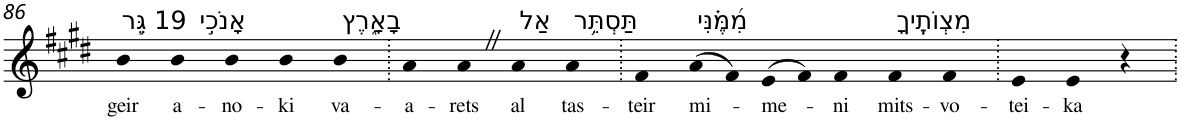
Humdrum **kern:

**kern	**text
*part1	*part1
*staff1	*staff1
*I"Piano	*
*I'Pno	*
!!LO:PB:g=z
*clefG2	*
*k[f#c#g#d#]	*
*E:	*
=86	=86
!LO:TX:a:t=19 גֵּ֣ר	!
!	!LO:LY:b
4b	geir
!LO:TX:a:t=אָנֹכִ֣י	!
!	!LO:LY:b
4b	a-
!	!LO:LY:b
4b	-no-
!	!LO:LY:b
4b	-ki
!LO:TX:a:t=בָאָ֑רֶץ	!
!	!LO:LY:b
4b	va-
=87.	=87.
!	!LO:LY:b
4a	-a-
!	!LO:LY:b
4aZ	-rets
!LO:TX:a:t=אַל	!
!	!LO:LY:b
4a	al
!LO:TX:a:t=תַּסְתֵּ֥ר	!
!	!LO:LY:b
4a	tas-
=88.	=88.
!	!LO:LY:b
4f#	-teir
!LO:TX:a:t=מִ֝מֶּ֗נִּי	!
!	!LO:LY:b
(>8a	mi-
8f#)	.
!	!LO:LY:b
(>8e	-me-
8f#)	.
!	!LO:LY:b
4f#	-ni
!LO:TX:a:t=מִצְוֺתֶֽיךָ	!
!	!LO:LY:b
4f#	mits-
!	!LO:LY:b
4f#	-vo-
=89.	=89.
!	!LO:LY:b
4e	-tei-
!	!LO:LY:b
4e	-ka
4r	.
=.	=.
*-	*-
